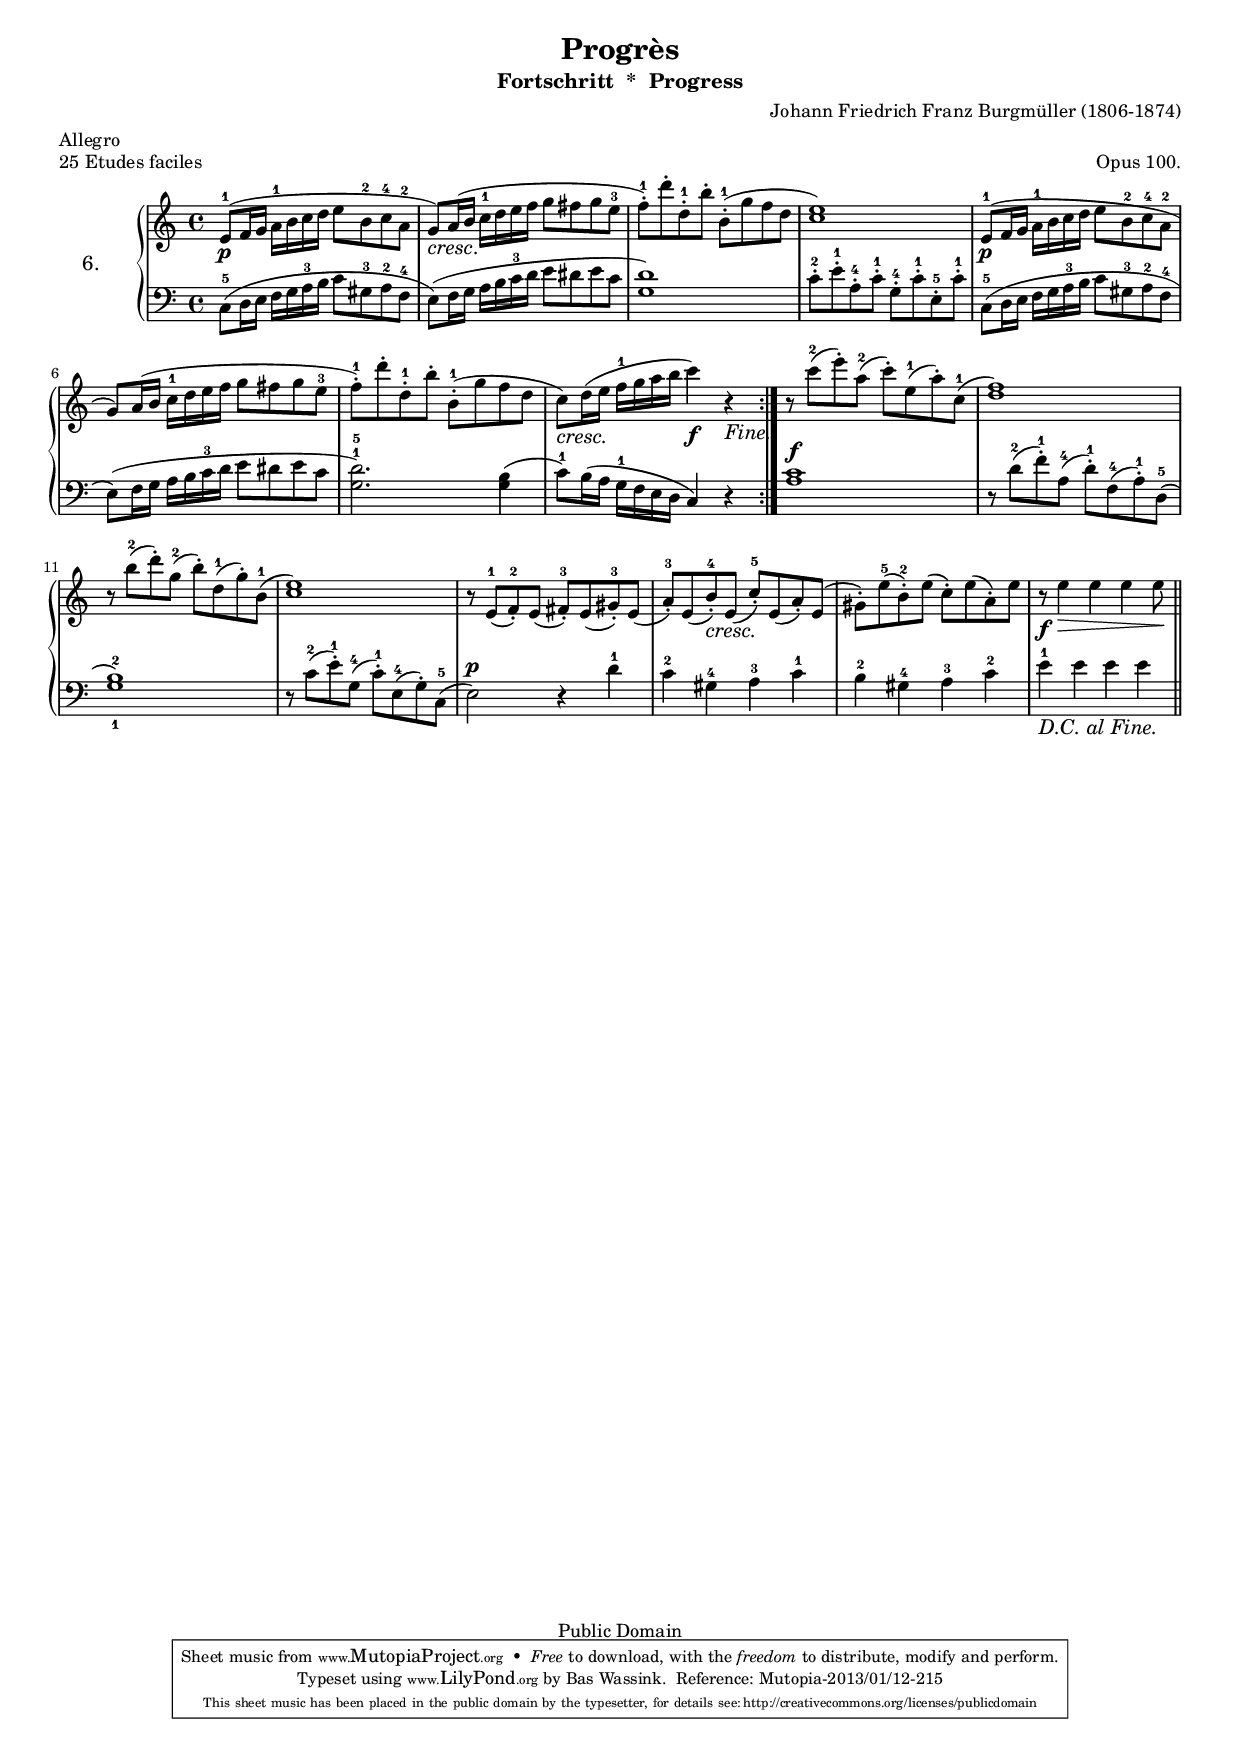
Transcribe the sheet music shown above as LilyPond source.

\version "2.16.0"
#(set-global-staff-size 16)
\include "nederlands.ly"
\header {
  title             = "Progrès"
  subtitle          = "Fortschritt  *  Progress"
  composer          = "Johann Friedrich Franz Burgmüller (1806-1874)"
  opus              = "Opus 100."
  piece             = "25 Etudes faciles"
  meter             = "Allegro"
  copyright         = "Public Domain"
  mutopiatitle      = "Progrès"
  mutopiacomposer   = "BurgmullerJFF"
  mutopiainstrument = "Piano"
  date              = "19th Century"
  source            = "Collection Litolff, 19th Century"
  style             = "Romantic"
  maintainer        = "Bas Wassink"
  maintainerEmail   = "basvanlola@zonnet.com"

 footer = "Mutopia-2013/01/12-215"
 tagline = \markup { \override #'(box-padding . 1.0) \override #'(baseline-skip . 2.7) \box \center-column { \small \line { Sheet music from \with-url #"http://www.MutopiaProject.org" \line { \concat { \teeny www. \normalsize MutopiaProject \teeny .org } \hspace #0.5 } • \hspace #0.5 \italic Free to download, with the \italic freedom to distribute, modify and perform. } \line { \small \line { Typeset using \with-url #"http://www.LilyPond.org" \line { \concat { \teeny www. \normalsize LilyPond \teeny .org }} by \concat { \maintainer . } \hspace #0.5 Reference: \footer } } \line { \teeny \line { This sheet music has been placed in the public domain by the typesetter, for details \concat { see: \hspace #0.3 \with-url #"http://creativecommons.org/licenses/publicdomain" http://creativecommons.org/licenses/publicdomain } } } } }
}

Global =  {\key c\major \time 4/4}

VoiceI =  \relative c' {
  \repeat volta 2 {
  \stemNeutral \slurNeutral e8-1_\p ( f16 g a-1 b c d e8  b-2 c-4 a-2
  g)_\cresc a16\! ( b c-1 d e f g8 fis g e-3
  f)-.-1 d'-. d,-.-1 b'-. b,-.-1 ( g' f d
  <c e>1)
  
  e,8-1_\p ( f16 g a-1 b c d e8 b-2 c-4 a-2
   g) a16 ( b c-1 d e f g8 fis g e-3
   f)-.-1 d'-. d,-.-1 b'-. b,-.-1 ( g' f d
  c8)_\cresc d16\! ( e f-1 g a b  c4)_\f r_ \markup{\large {\italic "Fine."}}
  }
  
  r8 c-2 ( e)-. a,-2 ( c)-. e,-1 ( a)-. c,-1 (
  <d f>1)
  r8 b'-2 ( d)-. g,-2 ( b)-. d,-1 ( g)-. b,-1 (
  <c e>1)
  
  r8 e,-1 ( f)-.-2 e ( fis)-.-3 e ( gis)-.-3 e (
   a)-.-3 e ( b')-.-4\cresc e, (\! c')-.-5 e, ( a)-. e (
   gis)-. e'-5 ( b)-.-2 e ( c)-. e ( a,)-. e'
  r_\f e4\> e e e8\!
  \bar "||"
  }

VoiceII =  \relative c {
  \stemNeutral \slurNeutral c8-5 ( d16 e f g a-3 b c8 gis-3 a-2 f-4
   e8) ( f16 g a b c-3 d e8 dis e c
  <g d'>1)
  c8-.-2 e-.-1 a,-.-4 c-.-1 g-.-4 c-.-1 e,-.-5 c'-.-1
  
  c,8-5 ( d16 e f g a-3 b c8 gis-3 a-2 f-4
   e8) ( f16 g a b c-3 d e8 dis e c
  <g d'>2.)-1-5 <g  b>4(
   c8)-1 b16 ( a g-1 f e d  c4) r
  
  <a' c>1^\f
  r8 d-2 ( f)-.-1 a,-4 ( d)-.-1 f,-4 ( a)-.-1 d,-5 (
  <g-1 b-2>1)
  r8 c-2 ( e)-.-1 g,-4 ( c)-.-1 e,-4 ( g)-. c,-5 (
  
  e2)^\p r4 d'-1
  c-2 gis-4 a-3 c-1
  b-2 gis-4 a-3 c-2
  e-1_ \markup{\large {\italic "D.C. al Fine."}} e e e
  
  }

\score { {
\context PianoStaff <<
  \set PianoStaff.midiInstrument = "acoustic grand"
  \set PianoStaff.instrumentName = \markup{\large "6."}
  \context Staff = "up" <<
    \Global \clef treble
    \context Voice=VcI \VoiceI
  >>
  \context Staff = "down" <<
    \Global \clef bass
    \context Voice=VcII \VoiceII
  >>
>>
}
\layout {}

  \midi {
    \tempo 4 = 132
    }


}

